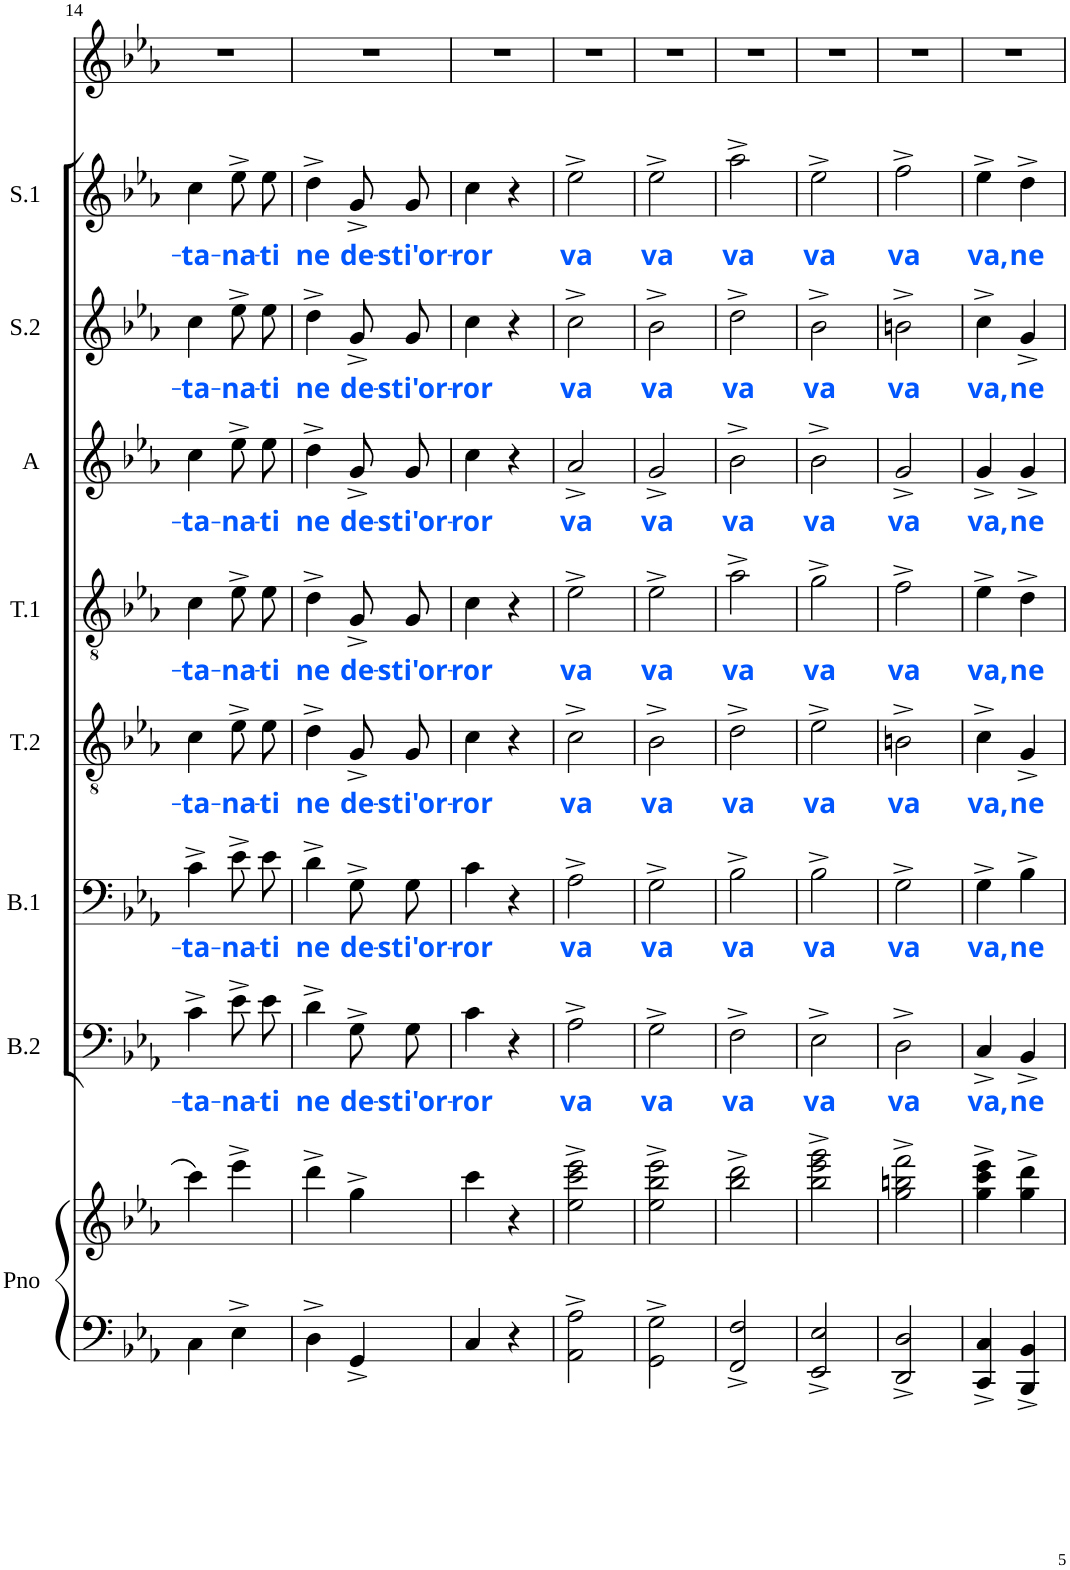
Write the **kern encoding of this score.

**kern	**kern	**kern	**text	**kern	**text	**kern	**text	**kern	**text	**kern	**text	**kern	**text	**kern	**text	**kern
*part9	*part9	*part8	*part8	*part7	*part7	*part6	*part6	*part5	*part5	*part4	*part4	*part3	*part3	*part2	*part2	*part1
*staff10	*staff9	*staff8	*staff8	*staff7	*staff7	*staff6	*staff6	*staff5	*staff5	*staff4	*staff4	*staff3	*staff3	*staff2	*staff2	*staff1
*I"Piano	*	*I"Basse 2	*	*I"Basse 1	*	*I"Tenor 2	*	*I"Tenor 1	*	*I"Alto	*	*I"Soprano 2	*	*I"Soprano 1	*	*I"Voice
*I'Pno	*	*I'B.2	*	*I'B.1	*	*I'T.2	*	*I'T.1	*	*I'A	*	*I'S.2	*	*I'S.1	*	*
!!LO:PB:g=z
*clefF4	*clefG2	*clefF4	*	*clefF4	*	*clefGv2	*	*clefGv2	*	*clefG2	*	*clefG2	*	*clefG2	*	*clefG2
*	*	*	*	*	*	*	*	*	*	*	*	*	*	*	*	*Trd12c21
*k[b-e-a-]	*k[b-e-a-]	*k[b-e-a-]	*	*k[b-e-a-]	*	*k[b-e-a-]	*	*k[b-e-a-]	*	*k[b-e-a-]	*	*k[b-e-a-]	*	*k[b-e-a-]	*	*k[b-e-a-]
*E-:	*E-:	*E-:	*	*E-:	*	*E-:	*	*E-:	*	*E-:	*	*E-:	*	*E-:	*	*E-:
*M2/4	*M2/4	*M2/4	*	*M2/4	*	*M2/4	*	*M2/4	*	*M2/4	*	*M2/4	*	*M2/4	*	*M2/4
=14	=14	=14	=14	=14	=14	=14	=14	=14	=14	=14	=14	=14	=14	=14	=14	=14
!	!	!	!LO:LY:b:color=#0055FF	!	!LO:LY:b:color=#0055FF	!	!LO:LY:b:color=#0055FF	!	!LO:LY:b:color=#0055FF	!	!LO:LY:b:color=#0055FF	!	!LO:LY:b:color=#0055FF	!	!LO:LY:b:color=#0055FF	!
4C\	4ccc\	4c^\	-ta-	4c^\	-ta-	4c\	-ta-	4c\	-ta-	4cc\	-ta-	4cc\	-ta-	4cc\	-ta-	2r
!	!	!	!LO:LY:b:color=#0055FF	!	!LO:LY:b:color=#0055FF	!	!LO:LY:b:color=#0055FF	!	!LO:LY:b:color=#0055FF	!	!LO:LY:b:color=#0055FF	!	!LO:LY:b:color=#0055FF	!	!LO:LY:b:color=#0055FF	!
4E-^\	4eee-^\	8e-^\L	-na-	8e-^\L	-na-	8e-^\L	-na-	8e-^\L	-na-	8ee-^\L	-na-	8ee-^\L	-na-	8ee-^\L	-na-	.
!	!	!	!LO:LY:b:color=#0055FF	!	!LO:LY:b:color=#0055FF	!	!LO:LY:b:color=#0055FF	!	!LO:LY:b:color=#0055FF	!	!LO:LY:b:color=#0055FF	!	!LO:LY:b:color=#0055FF	!	!LO:LY:b:color=#0055FF	!
.	.	8e-\J	-ti	8e-\J	-ti	8e-\J	-ti	8e-\J	-ti	8ee-\J	-ti	8ee-\J	-ti	8ee-\J	-ti	.
=15	=15	=15	=15	=15	=15	=15	=15	=15	=15	=15	=15	=15	=15	=15	=15	=15
!	!	!	!LO:LY:b:color=#0055FF	!	!LO:LY:b:color=#0055FF	!	!LO:LY:b:color=#0055FF	!	!LO:LY:b:color=#0055FF	!	!LO:LY:b:color=#0055FF	!	!LO:LY:b:color=#0055FF	!	!LO:LY:b:color=#0055FF	!
4D^\	4ddd^\	4d^\	ne	4d^\	ne	4d^\	ne	4d^\	ne	4dd^\	ne	4dd^\	ne	4dd^\	ne	2r
!	!	!	!LO:LY:b:color=#0055FF	!	!LO:LY:b:color=#0055FF	!	!LO:LY:b:color=#0055FF	!	!LO:LY:b:color=#0055FF	!	!LO:LY:b:color=#0055FF	!	!LO:LY:b:color=#0055FF	!	!LO:LY:b:color=#0055FF	!
4GG^/	4gg^\	8G^\L	de-	8G^\L	de-	8G^/L	de-	8G^/L	de-	8g^/L	de-	8g^/L	de-	8g^/L	de-	.
!	!	!	!LO:LY:b:color=#0055FF	!	!LO:LY:b:color=#0055FF	!	!LO:LY:b:color=#0055FF	!	!LO:LY:b:color=#0055FF	!	!LO:LY:b:color=#0055FF	!	!LO:LY:b:color=#0055FF	!	!LO:LY:b:color=#0055FF	!
.	.	8G\J	-sti'or-	8G\J	-sti'or-	8G/J	-sti'or-	8G/J	-sti'or-	8g/J	-sti'or-	8g/J	-sti'or-	8g/J	-sti'or-	.
=16	=16	=16	=16	=16	=16	=16	=16	=16	=16	=16	=16	=16	=16	=16	=16	=16
!	!	!	!LO:LY:b:color=#0055FF	!	!LO:LY:b:color=#0055FF	!	!LO:LY:b:color=#0055FF	!	!LO:LY:b:color=#0055FF	!	!LO:LY:b:color=#0055FF	!	!LO:LY:b:color=#0055FF	!	!LO:LY:b:color=#0055FF	!
4C/	4ccc\	4c\	-ror	4c\	-ror	4c\	-ror	4c\	-ror	4cc\	-ror	4cc\	-ror	4cc\	-ror	2r
4r	4r	4r	.	4r	.	4r	.	4r	.	4r	.	4r	.	4r	.	.
=17	=17	=17	=17	=17	=17	=17	=17	=17	=17	=17	=17	=17	=17	=17	=17	=17
!	!	!	!LO:LY:b:color=#0055FF	!	!LO:LY:b:color=#0055FF	!	!LO:LY:b:color=#0055FF	!	!LO:LY:b:color=#0055FF	!	!LO:LY:b:color=#0055FF	!	!LO:LY:b:color=#0055FF	!	!LO:LY:b:color=#0055FF	!
2AA-\^ 2A-\^	2ee-\^ 2ccc\^ 2eee-\^	2A-^\	va	2A-^\	va	2c^\	va	2e-^\	va	2a-^/	va	2cc^\	va	2ee-^\	va	2r
=18	=18	=18	=18	=18	=18	=18	=18	=18	=18	=18	=18	=18	=18	=18	=18	=18
!	!	!	!LO:LY:b:color=#0055FF	!	!LO:LY:b:color=#0055FF	!	!LO:LY:b:color=#0055FF	!	!LO:LY:b:color=#0055FF	!	!LO:LY:b:color=#0055FF	!	!LO:LY:b:color=#0055FF	!	!LO:LY:b:color=#0055FF	!
2GG\^ 2G\^	2ee-\^ 2bb-\^ 2eee-\^	2G^\	va	2G^\	va	2B-^\	va	2e-^\	va	2g^/	va	2b-^\	va	2ee-^\	va	2r
=19	=19	=19	=19	=19	=19	=19	=19	=19	=19	=19	=19	=19	=19	=19	=19	=19
!	!	!	!LO:LY:b:color=#0055FF	!	!LO:LY:b:color=#0055FF	!	!LO:LY:b:color=#0055FF	!	!LO:LY:b:color=#0055FF	!	!LO:LY:b:color=#0055FF	!	!LO:LY:b:color=#0055FF	!	!LO:LY:b:color=#0055FF	!
2FF/^ 2F/^	2bb-\^ 2ddd\^	2F^\	va	2B-^\	va	2d^\	va	2a-^\	va	2b-^\	va	2dd^\	va	2aa-^\	va	2r
=20	=20	=20	=20	=20	=20	=20	=20	=20	=20	=20	=20	=20	=20	=20	=20	=20
!	!	!	!LO:LY:b:color=#0055FF	!	!LO:LY:b:color=#0055FF	!	!LO:LY:b:color=#0055FF	!	!LO:LY:b:color=#0055FF	!	!LO:LY:b:color=#0055FF	!	!LO:LY:b:color=#0055FF	!	!LO:LY:b:color=#0055FF	!
2EE-/^ 2E-/^	2bb-\^ 2eee-\^ 2ggg\^	2E-^\	va	2B-^\	va	2e-^\	va	2g^\	va	2b-^\	va	2b-^\	va	2ee-^\	va	2r
=21	=21	=21	=21	=21	=21	=21	=21	=21	=21	=21	=21	=21	=21	=21	=21	=21
!	!	!	!LO:LY:b:color=#0055FF	!	!LO:LY:b:color=#0055FF	!	!LO:LY:b:color=#0055FF	!	!LO:LY:b:color=#0055FF	!	!LO:LY:b:color=#0055FF	!	!LO:LY:b:color=#0055FF	!	!LO:LY:b:color=#0055FF	!
2DD/^ 2D/^	2gg\^ 2bbn\^ 2fff\^	2D^\	va	2G^\	va	2Bn^\	va	2f^\	va	2g^/	va	2bn^\	va	2ff^\	va	2r
=22	=22	=22	=22	=22	=22	=22	=22	=22	=22	=22	=22	=22	=22	=22	=22	=22
!	!	!	!LO:LY:b:color=#0055FF	!	!LO:LY:b:color=#0055FF	!	!LO:LY:b:color=#0055FF	!	!LO:LY:b:color=#0055FF	!	!LO:LY:b:color=#0055FF	!	!LO:LY:b:color=#0055FF	!	!LO:LY:b:color=#0055FF	!
4CC/^ 4C/^	4gg\^ 4ccc\^ 4eee-\^	4C^/	va,	4G^\	va,	4c^\	va,	4e-^\	va,	4g^/	va,	4cc^\	va,	4ee-^\	va,	2r
!	!	!	!LO:LY:b:color=#0055FF	!	!LO:LY:b:color=#0055FF	!	!LO:LY:b:color=#0055FF	!	!LO:LY:b:color=#0055FF	!	!LO:LY:b:color=#0055FF	!	!LO:LY:b:color=#0055FF	!	!LO:LY:b:color=#0055FF	!
4BBB-/^ 4BB-/^	4gg\^ 4ddd\^	4BB-^/	ne	4B-^\	ne	4G^/	ne	4d^\	ne	4g^/	ne	4g^/	ne	4dd^\	ne	.
=	=	=	=	=	=	=	=	=	=	=	=	=	=	=	=	=
*-	*-	*-	*-	*-	*-	*-	*-	*-	*-	*-	*-	*-	*-	*-	*-	*-
